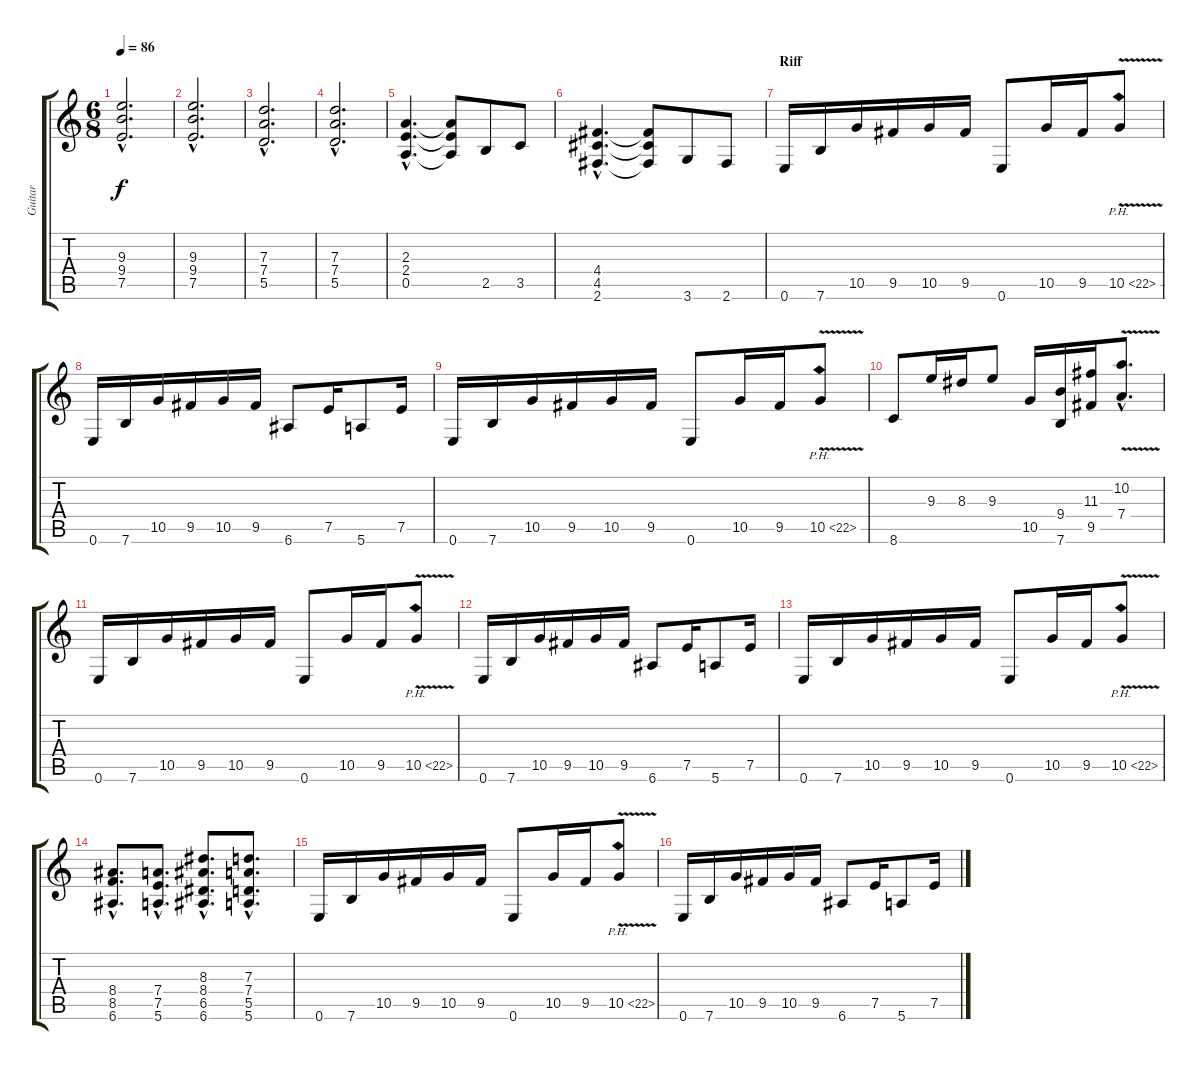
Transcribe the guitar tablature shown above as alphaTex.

\track ("Guitar" "Guitar") {instrument distortionguitar}
\staff {score tabs}
\tuning (E4 B3 G3 D3 A2 E2) {hide}
\ts (6 8)
\tempo 86
\clef g2
\ks c
(9.3{hac} 9.4{hac} 7.5{hac}).2{d dy f} |
(9.3{hac} 9.4{hac} 7.5{hac}).2{d} |
(7.3{hac} 7.4{hac} 5.5{hac}).2{d} |
(7.3{hac} 7.4{hac} 5.5{hac}).2{d} |
(2.3{hac} 2.4{hac} 0.5{hac}).4{d} (2.3{t} 2.4{t} 0.5{t}).8 2.5.8 3.5.8 |
(4.4{hac} 4.5{hac} 2.6{hac}).4{d} (4.4{t} 4.5{t} 2.6{t}).8 3.6.8 2.6.8 |
\section ("" "Riff")
0.6.16 7.6.16 10.5.16 9.5.16 10.5.16 9.5.16 0.6.8 10.5.16 9.5.16 10.5{ph 12 v}.8 |
0.6.16 7.6.16 10.5.16 9.5.16 10.5.16 9.5.16 6.6.8 7.5.16 5.6.8 7.5.16 |
0.6.16 7.6.16 10.5.16 9.5.16 10.5.16 9.5.16 0.6.8 10.5.16 9.5.16 10.5{ph 12 v}.8 |
8.6.8 9.3.16 8.3.16 9.3.8 10.5.16 (9.4 7.6).16 (11.3 9.5).16 (10.2{v hac} 7.4{hac}).8{d} |
0.6.16 7.6.16 10.5.16 9.5.16 10.5.16 9.5.16 0.6.8 10.5.16 9.5.16 10.5{ph 12 v}.8 |
0.6.16 7.6.16 10.5.16 9.5.16 10.5.16 9.5.16 6.6.8 7.5.16 5.6.8 7.5.16 |
0.6.16 7.6.16 10.5.16 9.5.16 10.5.16 9.5.16 0.6.8 10.5.16 9.5.16 10.5{ph 12 v}.8 |
(8.4{hac} 8.5{hac} 6.6{hac}).8{d} (7.4{hac} 7.5{hac} 5.6{hac}).8{d} (8.3{hac} 8.4{hac} 6.5{hac} 6.6{hac}).8{d} (7.3{hac} 7.4{hac} 5.5{hac} 5.6{hac}).8{d} |
0.6.16 7.6.16 10.5.16 9.5.16 10.5.16 9.5.16 0.6.8 10.5.16 9.5.16 10.5{ph 12 v}.8 |
0.6.16 7.6.16 10.5.16 9.5.16 10.5.16 9.5.16 6.6.8 7.5.16 5.6.8 7.5.16
